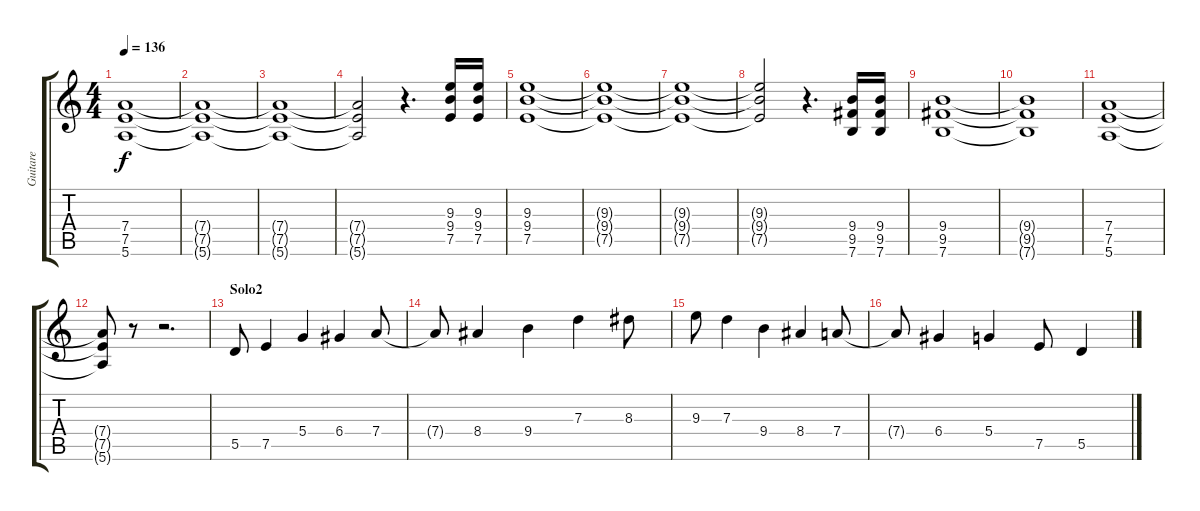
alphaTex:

\track ("Guitare" "Guitare") {instrument overdrivenguitar}
\staff {score tabs}
\tuning (E4 B3 G3 D3 A2 E2) {hide}
\ts (4 4)
\tempo 136
\clef g2
\ks c
(7.4 7.5 5.6).1{dy f} |
(7.4{t} 7.5{t} 5.6{t}).1 |
(7.4{t} 7.5{t} 5.6{t}).1 |
(7.4{t} 7.5{t} 5.6{t}).2 r.4{d} (9.3 9.4 7.5).16 (9.3 9.4 7.5).16 |
(9.3 9.4 7.5).1 |
(9.3{t} 9.4{t} 7.5{t}).1 |
(9.3{t} 9.4{t} 7.5{t}).1 |
(9.3{t} 9.4{t} 7.5{t}).2 r.4{d} (9.4 9.5 7.6).16 (9.4 9.5 7.6).16 |
(9.4 9.5 7.6).1 |
(9.4{t} 9.5{t} 7.6{t}).1 |
(7.4 7.5 5.6).1 |
(7.4{t} 7.5{t} 5.6{t}).8 r.8 r.2{d} |
\section ("" "Solo2")
5.5.8 7.5.4 5.4.4 6.4.4 7.4.8 |
7.4{t}.8 8.4.4 9.4.4 7.3.4 8.3.8 |
9.3.8 7.3.4 9.4.4 8.4.4 7.4.8 |
7.4{t}.8 6.4.4 5.4.4 7.5.8 5.5.4
